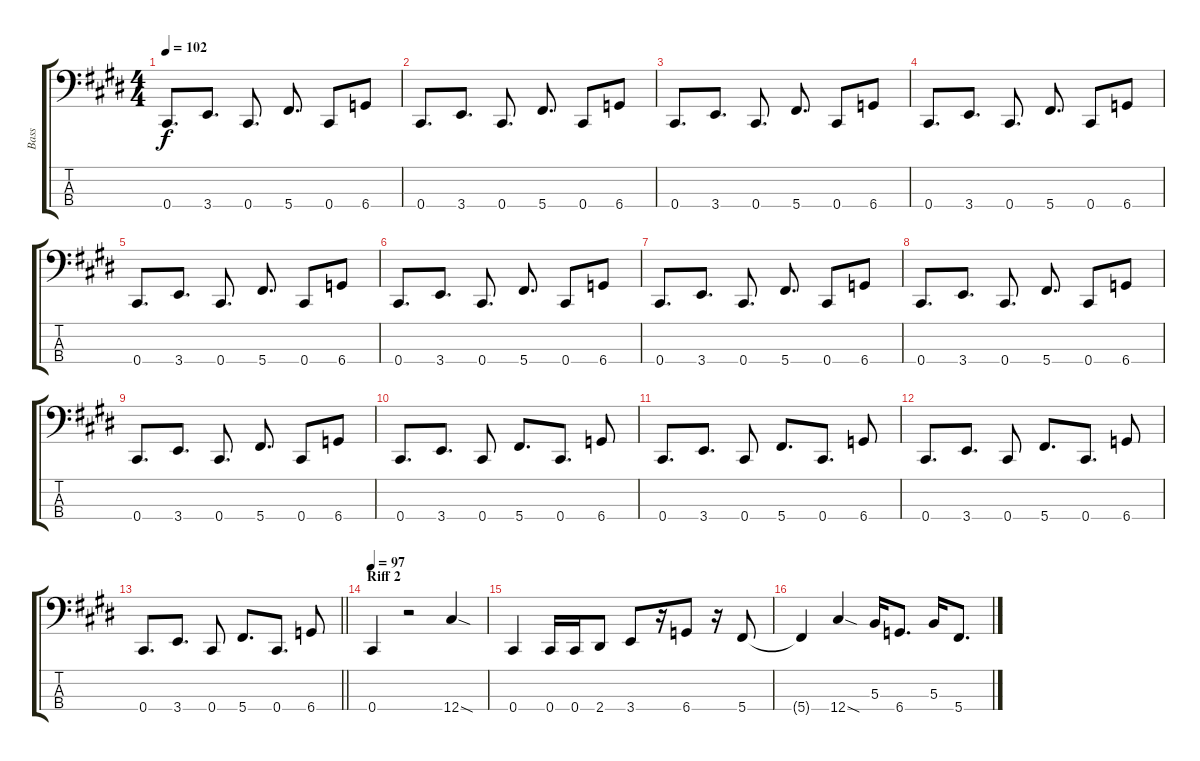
\track ("Bass" "Bass") {instrument electricbassfinger}
\staff {score tabs}
\tuning (E2 B1 Gb1 Db1) {hide}
\ts (4 4)
\tempo 102
\clef f4
\ks e
0.4.8{d dy f} 3.4.8{d} 0.4.8{d} 5.4.8{d} 0.4.8 6.4.8 |
0.4.8{d} 3.4.8{d} 0.4.8{d} 5.4.8{d} 0.4.8 6.4.8 |
0.4.8{d} 3.4.8{d} 0.4.8{d} 5.4.8{d} 0.4.8 6.4.8 |
0.4.8{d} 3.4.8{d} 0.4.8{d} 5.4.8{d} 0.4.8 6.4.8 |
0.4.8{d} 3.4.8{d} 0.4.8{d} 5.4.8{d} 0.4.8 6.4.8 |
0.4.8{d} 3.4.8{d} 0.4.8{d} 5.4.8{d} 0.4.8 6.4.8 |
0.4.8{d} 3.4.8{d} 0.4.8{d} 5.4.8{d} 0.4.8 6.4.8 |
0.4.8{d} 3.4.8{d} 0.4.8{d} 5.4.8{d} 0.4.8 6.4.8 |
0.4.8{d} 3.4.8{d} 0.4.8{d} 5.4.8{d} 0.4.8 6.4.8 |
0.4.8{d} 3.4.8{d} 0.4.8 5.4.8{d} 0.4.8{d} 6.4.8 |
0.4.8{d} 3.4.8{d} 0.4.8 5.4.8{d} 0.4.8{d} 6.4.8 |
0.4.8{d} 3.4.8{d} 0.4.8 5.4.8{d} 0.4.8{d} 6.4.8 |
\barLineRight lightlight
0.4.8{d} 3.4.8{d} 0.4.8 5.4.8{d} 0.4.8{d} 6.4.8 |
\section ("" "Riff 2")
\tempo 97
0.4.4 r.2 12.4{sod}.4 |
0.4.4 0.4.16 0.4.16 2.4.8 3.4.8 r.16 6.4.8 r.16 5.4.8 |
5.4{t}.4 12.4{sod}.4 5.3.16 6.4.8{d} 5.3.16 5.4.8{d}
